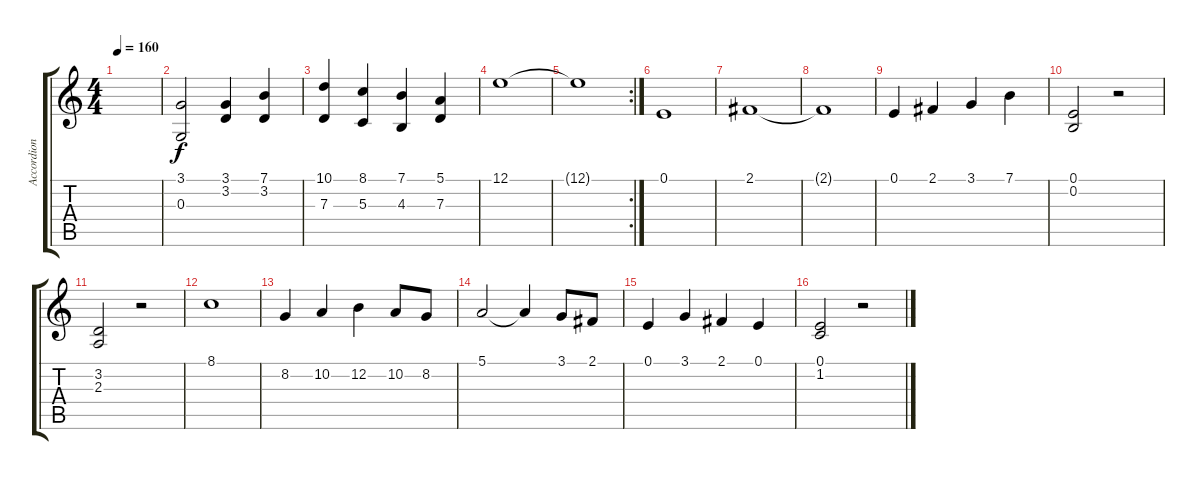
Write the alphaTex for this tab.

\track ("Accordion" "Accordion") {instrument accordion}
\staff {score tabs}
\tuning (E4 B3 G3 D3 A2 E2) {hide}
\ts (4 4)
\tempo 160
\clef g2
\ks c
|
(3.1 0.3).2 (3.1 3.2).4 (7.1 3.2).4 |
(10.1 7.3).4 (8.1 5.3).4 (7.1 4.3).4 (5.1 7.3).4 |
12.1.1 |
\rc 2
12.1{t}.1 |
0.1.1 |
2.1.1 |
2.1{t}.1 |
0.1.4 2.1.4 3.1.4 7.1.4 |
(0.1 0.2).2 r.2 |
(3.2 2.3).2 r.2 |
8.1.1 |
8.2.4 10.2.4 12.2.4 10.2.8 8.2.8 |
5.1.2 5.1{t}.4 3.1.8 2.1.8 |
0.1.4 3.1.4 2.1.4 0.1.4 |
(0.1 1.2).2 r.2
